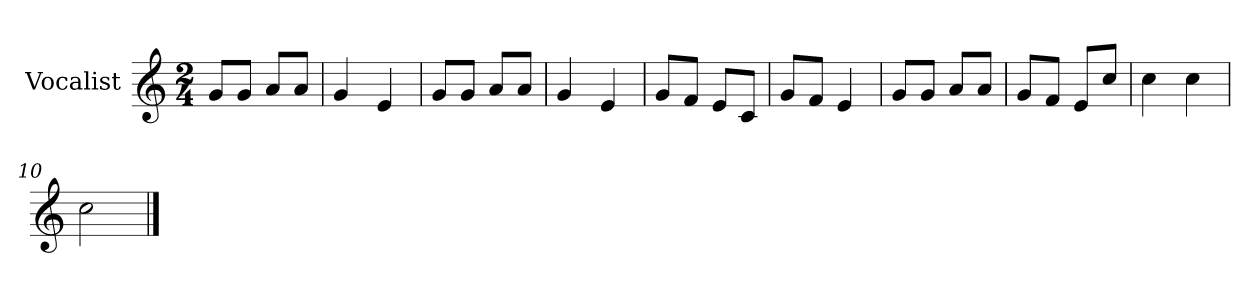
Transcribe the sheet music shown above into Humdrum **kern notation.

**kern
*part1
*staff1
*I"Vocalist
*k[]
*C:
*M2/4
=1
8gL
8gJ
8aL
8aJ
=2
4g
4e
=3
8gL
8gJ
8aL
8aJ
=4
4g
4e
=5
8gL
8fJ
8eL
8cJ
=6
8gL
8fJ
4e
=7
8gL
8gJ
8aL
8aJ
=8
8gL
8fJ
8eL
8ccJ
=9
4cc
4cc
=10
2cc
==
*-
